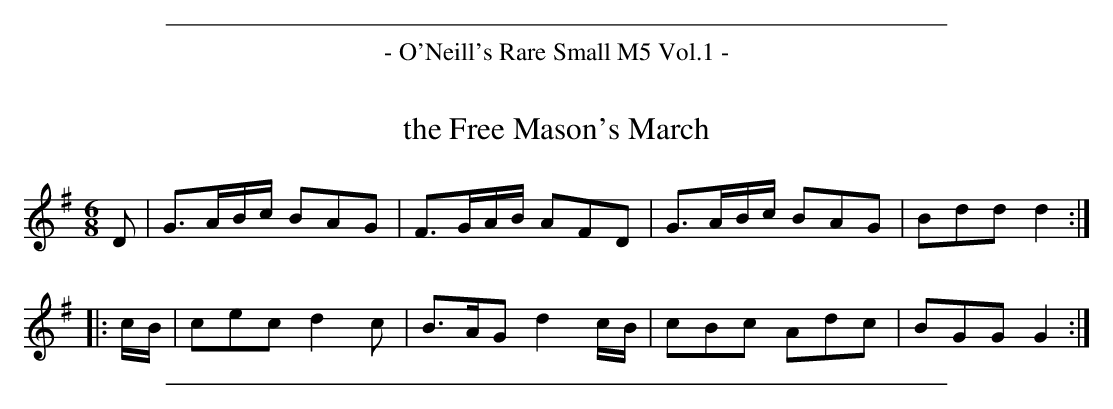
X:1
T: the Free Mason's March
M: 6/8
L: 1/16
K: G
D2 |\
G3ABc B2A2G2 | F3GAB A2F2D2 | G3ABc B2A2G2 | B2d2d2 d4 ::
cB |\
c2e2c2 d4c2 | B3AG2 d4cB | c2B2c2 A2d2c2 | B2G2G2 G4 :|
